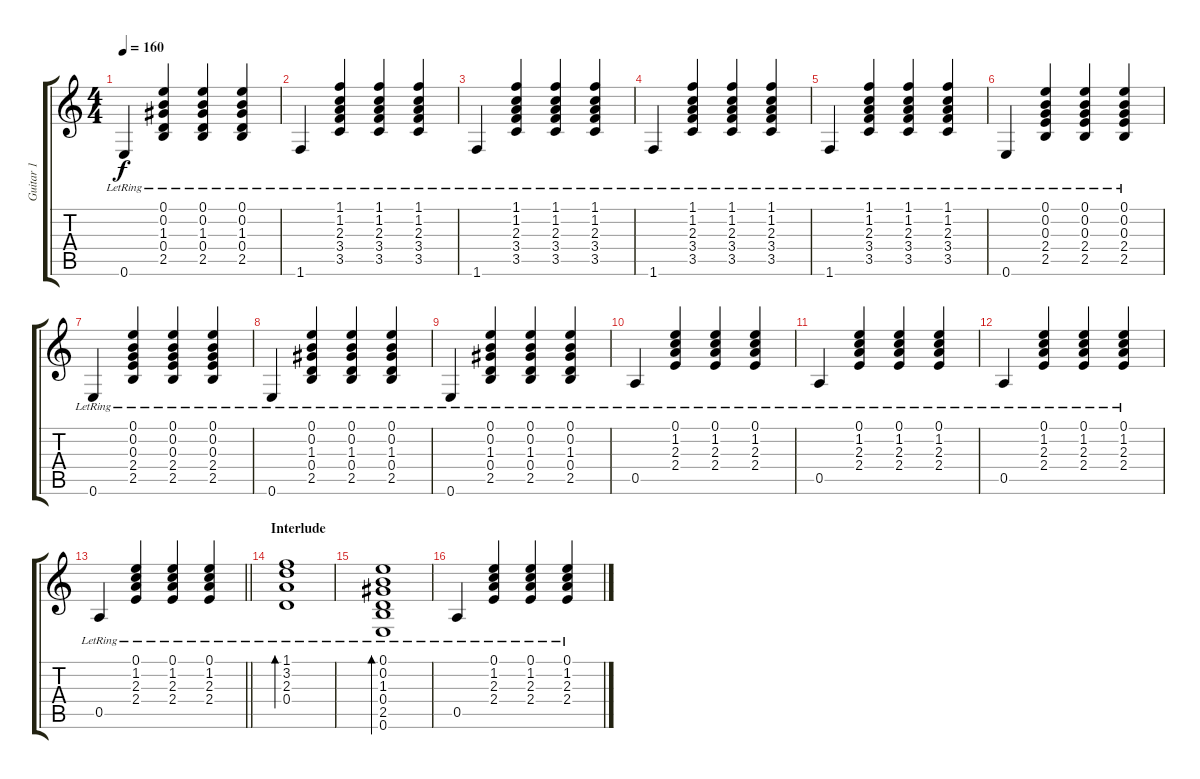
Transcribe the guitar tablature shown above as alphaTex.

\track ("Guitar 1" "Guitar 1") {instrument acousticguitarsteel}
\staff {score tabs}
\tuning (E4 B3 G3 D3 A2 E2) {hide}
\ts (4 4)
\tempo 160
\clef g2
\ks c
0.6{lr}.4{dy f} (0.1{lr} 0.2{lr} 1.3{lr} 0.4{lr} 2.5{lr}).4 (0.1{lr} 0.2{lr} 1.3{lr} 0.4{lr} 2.5{lr}).4 (0.1{lr} 0.2{lr} 1.3{lr} 0.4{lr} 2.5{lr}).4 |
1.6{lr}.4 (1.1{lr} 1.2{lr} 2.3{lr} 3.4{lr} 3.5{lr}).4 (1.1{lr} 1.2{lr} 2.3{lr} 3.4{lr} 3.5{lr}).4 (1.1{lr} 1.2{lr} 2.3{lr} 3.4{lr} 3.5{lr}).4 |
1.6{lr}.4 (1.1{lr} 1.2{lr} 2.3{lr} 3.4{lr} 3.5{lr}).4 (1.1{lr} 1.2{lr} 2.3{lr} 3.4{lr} 3.5{lr}).4 (1.1{lr} 1.2{lr} 2.3{lr} 3.4{lr} 3.5{lr}).4 |
1.6{lr}.4 (1.1{lr} 1.2{lr} 2.3{lr} 3.4{lr} 3.5{lr}).4 (1.1{lr} 1.2{lr} 2.3{lr} 3.4{lr} 3.5{lr}).4 (1.1{lr} 1.2{lr} 2.3{lr} 3.4{lr} 3.5{lr}).4 |
1.6{lr}.4 (1.1{lr} 1.2{lr} 2.3{lr} 3.4{lr} 3.5{lr}).4 (1.1{lr} 1.2{lr} 2.3{lr} 3.4{lr} 3.5{lr}).4 (1.1{lr} 1.2{lr} 2.3{lr} 3.4{lr} 3.5{lr}).4 |
0.6{lr}.4 (0.1{lr} 0.2{lr} 0.3{lr} 2.4{lr} 2.5{lr}).4 (0.1{lr} 0.2{lr} 0.3{lr} 2.4{lr} 2.5{lr}).4 (0.1{lr} 0.2{lr} 0.3{lr} 2.4{lr} 2.5{lr}).4 |
0.6{lr}.4 (0.1{lr} 0.2{lr} 0.3{lr} 2.4{lr} 2.5{lr}).4 (0.1{lr} 0.2{lr} 0.3{lr} 2.4{lr} 2.5{lr}).4 (0.1{lr} 0.2{lr} 0.3{lr} 2.4{lr} 2.5{lr}).4 |
0.6{lr}.4 (0.1{lr} 0.2{lr} 1.3{lr} 0.4{lr} 2.5{lr}).4 (0.1{lr} 0.2{lr} 1.3{lr} 0.4{lr} 2.5{lr}).4 (0.1{lr} 0.2{lr} 1.3{lr} 0.4{lr} 2.5{lr}).4 |
0.6{lr}.4 (0.1{lr} 0.2{lr} 1.3{lr} 0.4{lr} 2.5{lr}).4 (0.1{lr} 0.2{lr} 1.3{lr} 0.4{lr} 2.5{lr}).4 (0.1{lr} 0.2{lr} 1.3{lr} 0.4{lr} 2.5{lr}).4 |
0.5{lr}.4 (0.1{lr} 1.2{lr} 2.3{lr} 2.4{lr}).4 (0.1{lr} 1.2{lr} 2.3{lr} 2.4{lr}).4 (0.1{lr} 1.2{lr} 2.3{lr} 2.4{lr}).4 |
0.5{lr}.4 (0.1{lr} 1.2{lr} 2.3{lr} 2.4{lr}).4 (0.1{lr} 1.2{lr} 2.3{lr} 2.4{lr}).4 (0.1{lr} 1.2{lr} 2.3{lr} 2.4{lr}).4 |
0.5{lr}.4 (0.1{lr} 1.2{lr} 2.3{lr} 2.4{lr}).4 (0.1{lr} 1.2{lr} 2.3{lr} 2.4{lr}).4 (0.1{lr} 1.2{lr} 2.3{lr} 2.4{lr}).4 |
\barLineRight lightlight
0.5{lr}.4 (0.1{lr} 1.2{lr} 2.3{lr} 2.4{lr}).4 (0.1{lr} 1.2{lr} 2.3{lr} 2.4{lr}).4 (0.1{lr} 1.2{lr} 2.3{lr} 2.4{lr}).4 |
\section ("" "Interlude ")
(1.1{lr} 3.2{lr} 2.3{lr} 0.4{lr}).1{bd 60} |
(0.1{lr} 0.2{lr} 1.3{lr} 0.4{lr} 2.5{lr} 0.6{lr}).1{bd 60} |
0.5{lr}.4 (0.1{lr} 1.2{lr} 2.3{lr} 2.4{lr}).4 (0.1{lr} 1.2{lr} 2.3{lr} 2.4{lr}).4 (0.1{lr} 1.2{lr} 2.3{lr} 2.4{lr}).4
